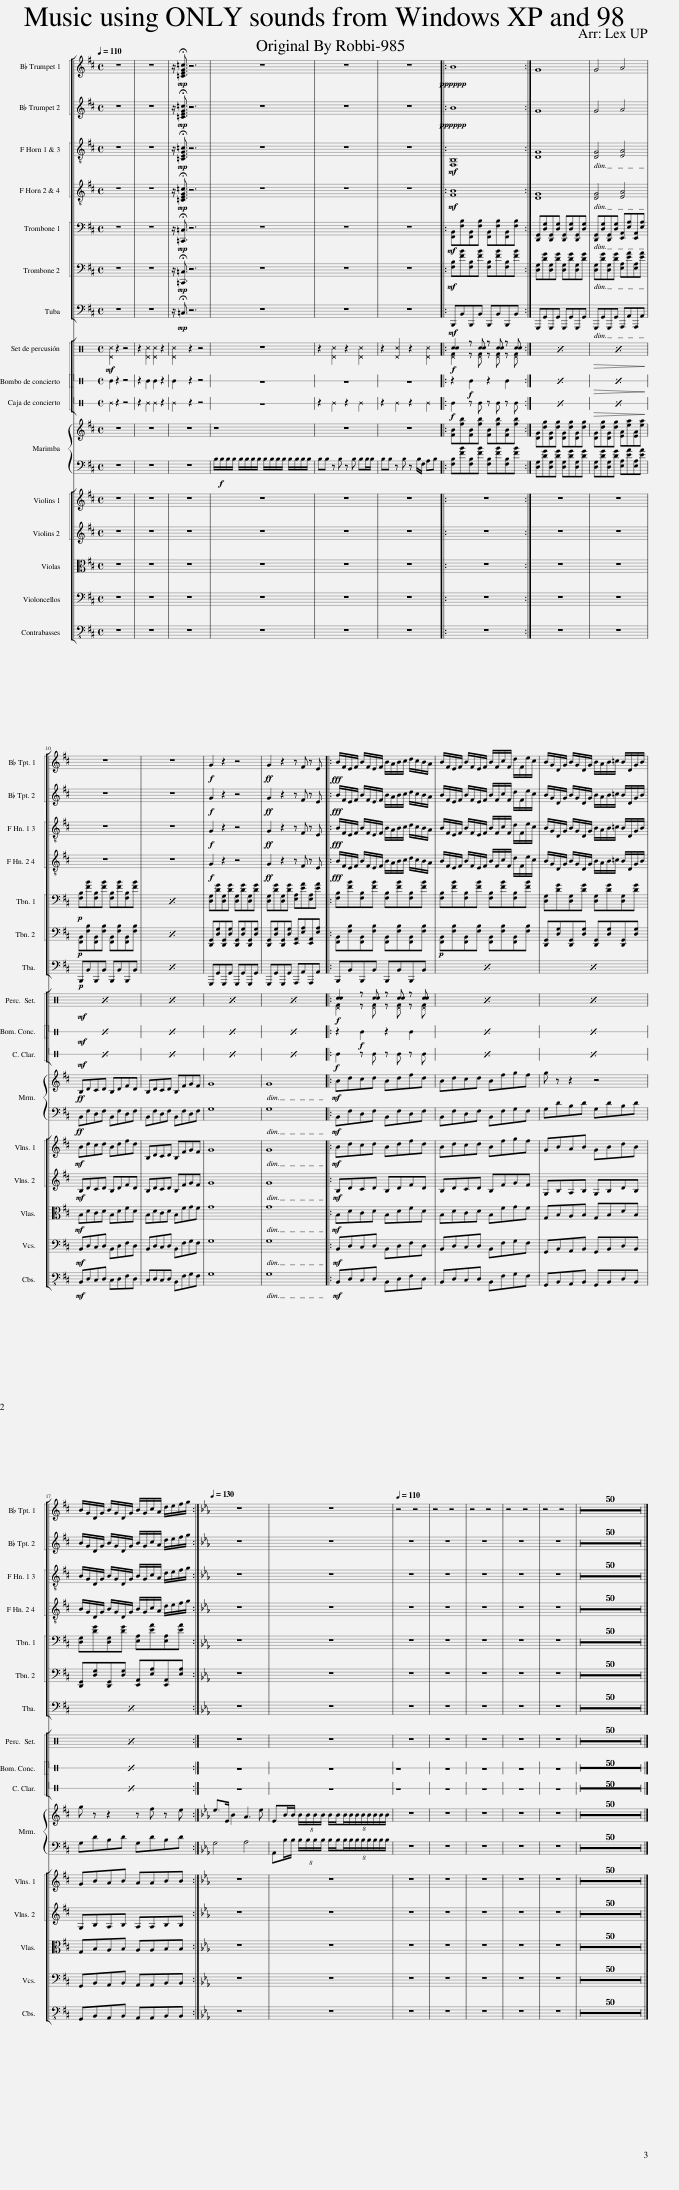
X:1
%%score [ [ 1 2 ] [ 3 4 ] [ 5 6 ] 7 ] [ [ ( 8 9 ) [ 10 ] 11 ] ] { 12 | 13 } [ [ 14 15 ] 16 17 18 ]
L:1/8
Q:1/4=110
M:4/4
I:linebreak $
K:D
V:1 treble transpose=-2
V:2 treble transpose=-2
V:3 treble transpose=-7
V:4 treble transpose=-7
V:5 bass
V:6 bass
V:7 bass
V:8 perc
K:none
V:9 perc
K:none
V:10 perc stafflines=1
K:none
V:11 perc stafflines=1
K:none
V:12 treble
V:13 bass
V:14 treble
V:15 treble
V:16 alto
V:17 bass
V:18 bass transpose=-12
V:1
[K:D] z8 | z8 | z/!mp! !fermata![DFAd]3/2 z6 | z8 | z8 | %5
 z8 |: c8 :| A8 | A4 B4 |$ z8 | %10
 z8 |!f! A2 z2 z4 |!ff! A2 z2 z ^G z F |:!fff! c/^G/F/G/ c/G/F/G/ c/B/c/^d/ e/d/c/B/ | c/^G/F/G/ c/G/F/G/ c/G/^d/G/ e/G/f/d/ |$ %15
 c/A/E/A/ c/A/E/A/ c/B/c/d/ c/E/A/c/ | c/A/E/A/ c/A/E/A/ c/A/^d/B/ e/f/^g/a/ :|[K:Eb][Q:1/4=130] z8 | z8 |[Q:1/4=110] z4 z4 | %20
 z4 z4 | z4 z4 | z4 z4 | z4 z4 | z8 | %25
 z8 | z8 | z8 | z8 | z8 | %30
 z8 | z8 | z8 | z8 | z8 | %35
 z8 | z8 | z8 | z8 | z8 | %40
 z8 | z8 | z8 | z8 | z8 | %45
 z8 | z8 | z8 | z8 | z8 | %50
 z8 | z8 | z8 | z8 | z8 | %55
 z8 | z8 | z8 | z8 | z8 | %60
 z8 | z8 | z8 | z8 | z8 | %65
 z8 | z8 | z8 | z8 | z8 | %70
 z8 | z8 | z8 | z8 |] %74
V:2
[K:D] z8 | z8 | z/!mp! !fermata![DFAd]3/2 z6 | z8 | z8 | %5
 z8 |: c8 :| A8 | A4 B4 |$ z8 | %10
 z8 |!f! A2 z2 z4 |!ff! A2 z2 z ^G z F |:!fff! c/^G/F/G/ c/G/F/G/ c/B/c/^d/ e/d/c/B/ | c/^G/F/G/ c/G/F/G/ c/G/^d/G/ e/G/f/d/ |$ %15
 c/A/E/A/ c/A/E/A/ c/B/c/d/ c/E/A/c/ | c/A/E/A/ c/A/E/A/ c/A/^d/B/ e/f/^g/a/ :|[K:Eb] z8 | z8 | z8 | %20
 z8 | z8 | z8 | z8 | z8 | %25
 z8 | z8 | z8 | z8 | z8 | %30
 z8 | z8 | z8 | z8 | z8 | %35
 z8 | z8 | z8 | z8 | z8 | %40
 z8 | z8 | z8 | z8 | z8 | %45
 z8 | z8 | z8 | z8 | z8 | %50
 z8 | z8 | z8 | z8 | z8 | %55
 z8 | z8 | z8 | z8 | z8 | %60
 z8 | z8 | z8 | z8 | z8 | %65
 z8 | z8 | z8 | z8 | z8 | %70
 z8 | z8 | z8 | z8 |] %74
V:3
[K:D] z8 | z8 | z/!mp! !fermata![G,B,DG]3/2 z6 | z8 | z8 | %5
 z8 |:!mf! [C,F,]8 :| [A,D]8 | [A,D]4 [B,E]4 |$ z8 | %10
 z8 |!f! D2 z2 z4 |!ff! D2 z2 z C z B, |:!fff! F/C/B,/C/ F/C/B,/C/ F/E/F/^G/ A/G/F/E/ | F/C/B,/C/ F/C/B,/C/ F/C/^G/C/ A/C/B/G/ |$ %15
 F/D/A,/D/ F/D/A,/D/ F/E/F/G/ F/A,/D/F/ | F/D/A,/D/ F/D/A,/D/ F/D/^G/E/ A/B/c/d/ :|[K:Eb] z8 | z8 | z8 | %20
 z8 | z8 | z8 | z8 | z8 | %25
 z8 | z8 | z8 | z8 | z8 | %30
 z8 | z8 | z8 | z8 | z8 | %35
 z8 | z8 | z8 | z8 | z8 | %40
 z8 | z8 | z8 | z8 | z8 | %45
 z8 | z8 | z8 | z8 | z8 | %50
 z8 | z8 | z8 | z8 | z8 | %55
 z8 | z8 | z8 | z8 | z8 | %60
 z8 | z8 | z8 | z8 | z8 | %65
 z8 | z8 | z8 | z8 | z8 | %70
 z8 | z8 | z8 | z8 |] %74
V:4
[K:D] z8 | z8 | z/!mp! !fermata![G,B,DG]3/2 z6 | z8 | z8 | %5
 z8 |:!mf! [CF]8 :| [A,D]8 | [A,D]4 [B,E]4 |$ z8 | %10
 z8 |!f! D2 z2 z4 |!ff! D2 z2 z C z B, |:!fff! F/C/B,/C/ F/C/B,/C/ F/E/F/^G/ A/G/F/E/ | F/C/B,/C/ F/C/B,/C/ F/C/^G/C/ A/C/B/G/ |$ %15
 F/D/A,/D/ F/D/A,/D/ F/E/F/G/ F/A,/D/F/ | F/D/A,/D/ F/D/A,/D/ F/D/^G/E/ A/B/c/d/ :|[K:Eb] z8 | z8 | z8 | %20
 z8 | z8 | z8 | z8 | z8 | %25
 z8 | z8 | z8 | z8 | z8 | %30
 z8 | z8 | z8 | z8 | z8 | %35
 z8 | z8 | z8 | z8 | z8 | %40
 z8 | z8 | z8 | z8 | z8 | %45
 z8 | z8 | z8 | z8 | z8 | %50
 z8 | z8 | z8 | z8 | z8 | %55
 z8 | z8 | z8 | z8 | z8 | %60
 z8 | z8 | z8 | z8 | z8 | %65
 z8 | z8 | z8 | z8 | z8 | %70
 z8 | z8 | z8 | z8 |] %74
V:5
 z8 | z8 | z/!mp! !fermata![=C,,=C,]3/2 z6 | z8 | z8 | %5
 z8 |:!mf! [F,,B,,][F,B,][F,,B,,][F,B,] [F,,B,,][F,B,][F,,B,,][F,B,] :| [D,,G,,][D,G,][D,,G,,][D,G,] [D,,G,,][D,G,][D,,G,,][D,G,] | [D,,G,,][D,G,][D,,G,,][D,G,] [E,,A,,][E,A,][E,,A,,][E,A,] |$!p! [F,B,][FB][F,B,][FB] [F,B,][FB][F,B,][FB] | %10
 x8 | [D,G,][DG][D,G,][DG] [D,G,][DG][D,G,][DG] | [D,G,][DG][D,G,][DG] [E,A,][EA][E,A,][EA] |: [F,B,][FB][F,B,][FB] [F,B,][FB][F,B,][FB] | [F,B,][FB][F,B,][FB] [F,B,][FB][F,B,][FB] |$ %15
 [D,G,][DG][D,G,][DG] [D,G,][DG][D,G,][DG] | [D,G,][DG][D,G,][DG] [E,A,][EA][E,A,][EA] :|[K:Eb] z8 | z8 | z8 | %20
 z8 | z8 | z8 | z8 | z8 | %25
 z8 | z8 | z8 | z8 | z8 | %30
 z8 | z8 | z8 | z8 | z8 | %35
 z8 | z8 | z8 | z8 | z8 | %40
 z8 | z8 | z8 | z8 | z8 | %45
 z8 | z8 | z8 | z8 | z8 | %50
 z8 | z8 | z8 | z8 | z8 | %55
 z8 | z8 | z8 | z8 | z8 | %60
 z8 | z8 | z8 | z8 | z8 | %65
 z8 | z8 | z8 | z8 | z8 | %70
 z8 | z8 | z8 | z8 |] %74
V:6
 z8 | z8 | z/!mp! !fermata![=C,,=C,]3/2 z6 | z8 | z8 | %5
 z8 |:!mf! [F,B,][FB][F,B,][FB] [F,B,][FB][F,B,][FB] :| [D,G,][DG][D,G,][DG] [D,G,][DG][D,G,][DG] | [D,G,][DG][D,G,][DG] [E,A,][EA][E,A,][EA] |$!p! [F,,B,,][F,B,][F,,B,,][F,B,] [F,,B,,][F,B,][F,,B,,][F,B,] | %10
 x8 | [D,,G,,][D,G,][D,,G,,][D,G,] [D,,G,,][D,G,][D,,G,,][D,G,] | [D,,G,,][D,G,][D,,G,,][D,G,] [E,,A,,][E,A,][E,,A,,][E,A,] |: [F,,B,,][F,B,][F,,B,,][F,B,] [F,,B,,][F,B,][F,,B,,][F,B,] |!p! [F,,B,,][F,B,][F,,B,,][F,B,] [F,,B,,][F,B,][F,,B,,][F,B,] |$ %15
 [D,,G,,][D,G,][D,,G,,][D,G,] [D,,G,,][D,G,][D,,G,,][D,G,] | [D,,G,,][D,G,][D,,G,,][D,G,] [E,,A,,][E,A,][E,,A,,][E,A,] :|[K:Eb] z8 | z8 | z8 | %20
 z8 | z8 | z8 | z8 | z8 | %25
 z8 | z8 | z8 | z8 | z8 | %30
 z8 | z8 | z8 | z8 | z8 | %35
 z8 | z8 | z8 | z8 | z8 | %40
 z8 | z8 | z8 | z8 | z8 | %45
 z8 | z8 | z8 | z8 | z8 | %50
 z8 | z8 | z8 | z8 | z8 | %55
 z8 | z8 | z8 | z8 | z8 | %60
 z8 | z8 | z8 | z8 | z8 | %65
 z8 | z8 | z8 | z8 | z8 | %70
 z8 | z8 | z8 | z8 |] %74
V:7
 z8 | z8 | z/!mp! !fermata!=C,3/2 z6 | z8 | z8 | %5
 z8 |:!mf! B,,,B,,B,,,B,, B,,,B,,B,,,B,, :| G,,,G,,G,,,G,, G,,,G,,G,,,G,, | G,,,G,,G,,,G,, A,,,A,,A,,,A,, |$!p! B,,,B,,B,,,B,, B,,,B,,B,,,B,, | %10
 x8 | G,,,G,,G,,,G,, G,,,G,,G,,,G,, | G,,,G,,G,,,G,, A,,,A,,A,,,A,, |: B,,,B,,B,,,B,, B,,,B,,B,,,B,, | x8 |$ %15
 x8 | x8 :|[K:Eb] z8 | z8 | z8 | %20
 z8 | z8 | z8 | z8 | z8 | %25
 z8 | z8 | z8 | z8 | z8 | %30
 z8 | z8 | z8 | z8 | z8 | %35
 z8 | z8 | z8 | z8 | z8 | %40
 z8 | z8 | z8 | z8 | z8 | %45
 z8 | z8 | z8 | z8 | z8 | %50
 z8 | z8 | z8 | z8 | z8 | %55
 z8 | z8 | z8 | z8 | z8 | %60
 z8 | z8 | z8 | z8 | z8 | %65
 z8 | z8 | z8 | z8 | z8 | %70
 z8 | z8 | z8 | z8 |] %74
V:8
[K:C]!mf! [^D^c]2 z2 z4 | z2 [^D^c]2 [^D^c]2 z2 | [^D^c]2 z2 z4 | z8 | z2 [^D^c]2 z2 [^D^c]2 | %5
 z2 [^D^c]2 z2 [^D^c]2 |:!f! [cc]2 z [cc] z [cc] z [cc] :| x8 |!>(! x8 |$!mf!!>)! x8 | %10
 x8 | x8 | x8 |:!f! [cc]2 z [cc] z [cc] z [cc] | x8 |$ %15
 x8 | x8 :| z8 | z8 | z8 | %20
 z8 | z8 | z8 | z8 | z8 | %25
 z8 | z8 | z8 | z8 | z8 | %30
 z8 | z8 | z8 | z8 | z8 | %35
 z8 | z8 | z8 | z8 | z8 | %40
 z8 | z8 | z8 | z8 | z8 | %45
 z8 | z8 | z8 | z8 | z8 | %50
 z8 | z8 | z8 | z8 | z8 | %55
 z8 | z8 | z8 | z8 | z8 | %60
 z8 | z8 | z8 | z8 | z8 | %65
 z8 | z8 | z8 | z8 | z8 | %70
 z8 | z8 | z8 | z8 |] %74
V:9
[K:C] x8 | x8 | x8 | x8 | x8 | %5
 x8 |: [^DF]2 z [^DF] z [^DF] z [^DF] :| x8 | x8 |$ x8 | %10
 x8 | x8 | x8 |: [^DF]2 z [^DF] z [^DF] z [^DF] | x8 |$ %15
 x8 | x8 :| x8 | x8 | x8 | %20
 x8 | x8 | x8 | x8 | x8 | %25
 x8 | x8 | x8 | x8 | x8 | %30
 x8 | x8 | x8 | x8 | x8 | %35
 x8 | x8 | x8 | x8 | x8 | %40
 x8 | x8 | x8 | x8 | x8 | %45
 x8 | x8 | x8 | x8 | x8 | %50
 x8 | x8 | x8 | x8 | x8 | %55
 x8 | x8 | x8 | x8 | x8 | %60
 x8 | x8 | x8 | x8 | x8 | %65
 x8 | x8 | x8 | x8 | x8 | %70
 x8 | x8 | x8 | x8 |] %74
V:10
[K:C] E2 z2 z4 | z2 E2 E2 z2 | E2 z2 z4 | z8 | z8 | %5
 z8 |: z2!f! E2 z2 E2 :| x8 |!>(! x8 |$!mf!!>)! x8 | %10
 x8 | x8 | x8 |: z2!f! E2 z2 E2 | x8 |$ %15
 x8 | x8 :| z8 | z8 | z8 | %20
 z8 | z8 | z8 | z8 | z8 | %25
 z8 | z8 | z8 | z8 | z8 | %30
 z8 | z8 | z8 | z8 | z8 | %35
 z8 | z8 | z8 | z8 | z8 | %40
 z8 | z8 | z8 | z8 | z8 | %45
 z8 | z8 | z8 | z8 | z8 | %50
 z8 | z8 | z8 | z8 | z8 | %55
 z8 | z8 | z8 | z8 | z8 | %60
 z8 | z8 | z8 | z8 | z8 | %65
 z8 | z8 | z8 | z8 | z8 | %70
 z8 | z8 | z8 | z8 |] %74
V:11
[K:C] ^E2 z2 z4 | z2 ^E2 ^E2 z2 | ^E2 z2 z4 | z8 | z2 ^E2 z2 ^E2 | %5
 z2 ^E2 z2 ^E2 |:!f! E2 z E z E z E :| x8 |!>(! x8 |$!mf!!>)! x8 | %10
 x8 | x8 | x8 |:!f! E2 z E z E z E | x8 |$ %15
 x8 | x8 :| z8 | z8 | z8 | %20
 z8 | z8 | z8 | z8 | z8 | %25
 z8 | z8 | z8 | z8 | z8 | %30
 z8 | z8 | z8 | z8 | z8 | %35
 z8 | z8 | z8 | z8 | z8 | %40
 z8 | z8 | z8 | z8 | z8 | %45
 z8 | z8 | z8 | z8 | z8 | %50
 z8 | z8 | z8 | z8 | z8 | %55
 z8 | z8 | z8 | z8 | z8 | %60
 z8 | z8 | z8 | z8 | z8 | %65
 z8 | z8 | z8 | z8 | z8 | %70
 z8 | z8 | z8 | z8 |] %74
V:12
 z8 | z8 | z8 | z8 | z8 | %5
 z8 |: [FB][fb][FB][fb] [FB][fb][FB][fb] :| [DG][dg][DG][dg] [DG][dg][DG][dg] | [DG][dg][DG][dg] [EA][ea][EA][ea] |$!ff! B,DCD B,DFD | %10
 B,DCD B,FGF | G8 | G8 |:!mf! Bdcd Bdfd | Bdcd Bfgf |$ %15
 g z z2 z4 | g z z2 z f z e :|[K:Eb] e>E B2 A3 e | EB/B/ B/B/B/B/ B/B/(8:6:8B/B/B/B/B/B/B/B/ | z8 | %20
 z8 | z8 | z8 | z8 | z8 | %25
 z8 | z8 | z8 | z8 | z8 | %30
 z8 | z8 | z8 | z8 | z8 | %35
 z8 | z8 | z8 | z8 | z8 | %40
 z8 | z8 | z8 | z8 | z8 | %45
 z8 | z8 | z8 | z8 | z8 | %50
 z8 | z8 | z8 | z8 | z8 | %55
 z8 | z8 | z8 | z8 | z8 | %60
 z8 | z8 | z8 | z8 | z8 | %65
 z8 | z8 | z8 | z8 | z8 | %70
 z8 | z8 | z8 | z8 |] %74
V:13
 z8 | z8 | z8 | B,/!f!B,/B,/B,/ B,/B,/B,/B,/ B,/B,/B,/B,/ B,/B,/B,/B,/ | B,B, z B, z B, B,B,/B,/ | %5
 B,B, z B, z B,/F,/ A,B, |: [F,B,][FB][F,B,][FB] [F,B,][FB][F,B,][FB] :| [D,G,][DG][D,G,][DG] [D,G,][DG][D,G,][DG] | [D,G,][DG][D,G,][DG] [E,A,][EA][E,A,][EA] |$!ff! B,,F,D,F, B,,F,D,F, | %10
 B,,F,D,F, B,,F,D,F, | G,8 | G,8 |:!mf! B,,F,D,F, B,,F,D,F, | B,,F,D,F, B,,F,G,F, |$ %15
 G,DB,D G,DB,D | G,DB,D G,DB,D :|[K:Eb] G,4 A,4 | A,,B,/B,/ B,/B,/B,/B,/ B,/B,/(8:6:8B,/B,/B,/B,/B,/B,/B,/B,/ | z8 | %20
 z8 | z8 | z8 | z8 | z8 | %25
 z8 | z8 | z8 | z8 | z8 | %30
 z8 | z8 | z8 | z8 | z8 | %35
 z8 | z8 | z8 | z8 | z8 | %40
 z8 | z8 | z8 | z8 | z8 | %45
 z8 | z8 | z8 | z8 | z8 | %50
 z8 | z8 | z8 | z8 | z8 | %55
 z8 | z8 | z8 | z8 | z8 | %60
 z8 | z8 | z8 | z8 | z8 | %65
 z8 | z8 | z8 | z8 | z8 | %70
 z8 | z8 | z8 | z8 |] %74
V:14
 z8 | z8 | z8 | z8 | z8 | %5
 z8 |: z8 :| z8 | z8 |$!mf! Bdcd Bdfd | %10
 B,DCD B,FGF | G8 | G8 |:!mf! Bdcd Bdfd | Bdcd Bfgf |$ %15
 GBAB GBdB | GBAB AABB :|[K:Eb] z8 | z8 | z8 | %20
 z8 | z8 | z8 | z8 | z8 | %25
 z8 | z8 | z8 | z8 | z8 | %30
 z8 | z8 | z8 | z8 | z8 | %35
 z8 | z8 | z8 | z8 | z8 | %40
 z8 | z8 | z8 | z8 | z8 | %45
 z8 | z8 | z8 | z8 | z8 | %50
 z8 | z8 | z8 | z8 | z8 | %55
 z8 | z8 | z8 | z8 | z8 | %60
 z8 | z8 | z8 | z8 | z8 | %65
 z8 | z8 | z8 | z8 | z8 | %70
 z8 | z8 | z8 | z8 |] %74
V:15
 z8 | z8 | z8 | z8 | z8 | %5
 z8 |: z8 :| z8 | z8 |$!mf! B,DCD B,DFD | %10
 B,DCD B,FGF | G8 | G8 |:!mf! B,DCD B,DFD | B,DCD B,FGF |$ %15
 G,B,A,B, G,B,DB, | G,B,A,B, A,A,B,B, :|[K:Eb] z8 | z8 | z8 | %20
 z8 | z8 | z8 | z8 | z8 | %25
 z8 | z8 | z8 | z8 | z8 | %30
 z8 | z8 | z8 | z8 | z8 | %35
 z8 | z8 | z8 | z8 | z8 | %40
 z8 | z8 | z8 | z8 | z8 | %45
 z8 | z8 | z8 | z8 | z8 | %50
 z8 | z8 | z8 | z8 | z8 | %55
 z8 | z8 | z8 | z8 | z8 | %60
 z8 | z8 | z8 | z8 | z8 | %65
 z8 | z8 | z8 | z8 | z8 | %70
 z8 | z8 | z8 | z8 |] %74
V:16
 z8 | z8 | z8 | z8 | z8 | %5
 z8 |: z8 :| z8 | z8 |$!mf! B,DCD B,DFD | %10
 B,DCD B,FGF | G8 | G8 |:!mf! B,DCD B,DFD | B,DCD B,FGF |$ %15
 G,B,A,B, G,B,DB, | G,B,A,B, A,A,B,B, :|[K:Eb] z8 | z8 | z8 | %20
 z8 | z8 | z8 | z8 | z8 | %25
 z8 | z8 | z8 | z8 | z8 | %30
 z8 | z8 | z8 | z8 | z8 | %35
 z8 | z8 | z8 | z8 | z8 | %40
 z8 | z8 | z8 | z8 | z8 | %45
 z8 | z8 | z8 | z8 | z8 | %50
 z8 | z8 | z8 | z8 | z8 | %55
 z8 | z8 | z8 | z8 | z8 | %60
 z8 | z8 | z8 | z8 | z8 | %65
 z8 | z8 | z8 | z8 | z8 | %70
 z8 | z8 | z8 | z8 |] %74
V:17
 z8 | z8 | z8 | z8 | z8 | %5
 z8 |: z8 :| z8 | z8 |$!mf! B,,D,C,D, B,,D,F,D, | %10
 B,,D,C,D, B,,F,G,F, | G,8 | G,8 |:!mf! B,,D,C,D, B,,D,F,D, | B,,D,C,D, B,,F,G,F, |$ %15
 G,,B,,A,,B,, G,,B,,D,B,, | G,,B,,A,,B,, A,,A,,B,,B,, :|[K:Eb] z8 | z8 | z8 | %20
 z8 | z8 | z8 | z8 | z8 | %25
 z8 | z8 | z8 | z8 | z8 | %30
 z8 | z8 | z8 | z8 | z8 | %35
 z8 | z8 | z8 | z8 | z8 | %40
 z8 | z8 | z8 | z8 | z8 | %45
 z8 | z8 | z8 | z8 | z8 | %50
 z8 | z8 | z8 | z8 | z8 | %55
 z8 | z8 | z8 | z8 | z8 | %60
 z8 | z8 | z8 | z8 | z8 | %65
 z8 | z8 | z8 | z8 | z8 | %70
 z8 | z8 | z8 | z8 |] %74
V:18
 z8 | z8 | z8 | z8 | z8 | %5
 z8 |: z8 :| z8 | z8 |$!mf! B,,D,C,D, C,D,F,D, | %10
 C,D,C,D, B,,F,G,F, | G,8 | G,8 |:!mf! B,,D,C,D, B,,D,F,D, | B,,D,C,D, B,,F,G,F, |$ %15
 G,,B,,A,,B,, G,,B,,D,B,, | G,,B,,A,,B,, A,,A,,B,,B,, :|[K:Eb] z8 | z8 | z8 | %20
 z8 | z8 | z8 | z8 | z8 | %25
 z8 | z8 | z8 | z8 | z8 | %30
 z8 | z8 | z8 | z8 | z8 | %35
 z8 | z8 | z8 | z8 | z8 | %40
 z8 | z8 | z8 | z8 | z8 | %45
 z8 | z8 | z8 | z8 | z8 | %50
 z8 | z8 | z8 | z8 | z8 | %55
 z8 | z8 | z8 | z8 | z8 | %60
 z8 | z8 | z8 | z8 | z8 | %65
 z8 | z8 | z8 | z8 | z8 | %70
 z8 | z8 | z8 | z8 |] %74
